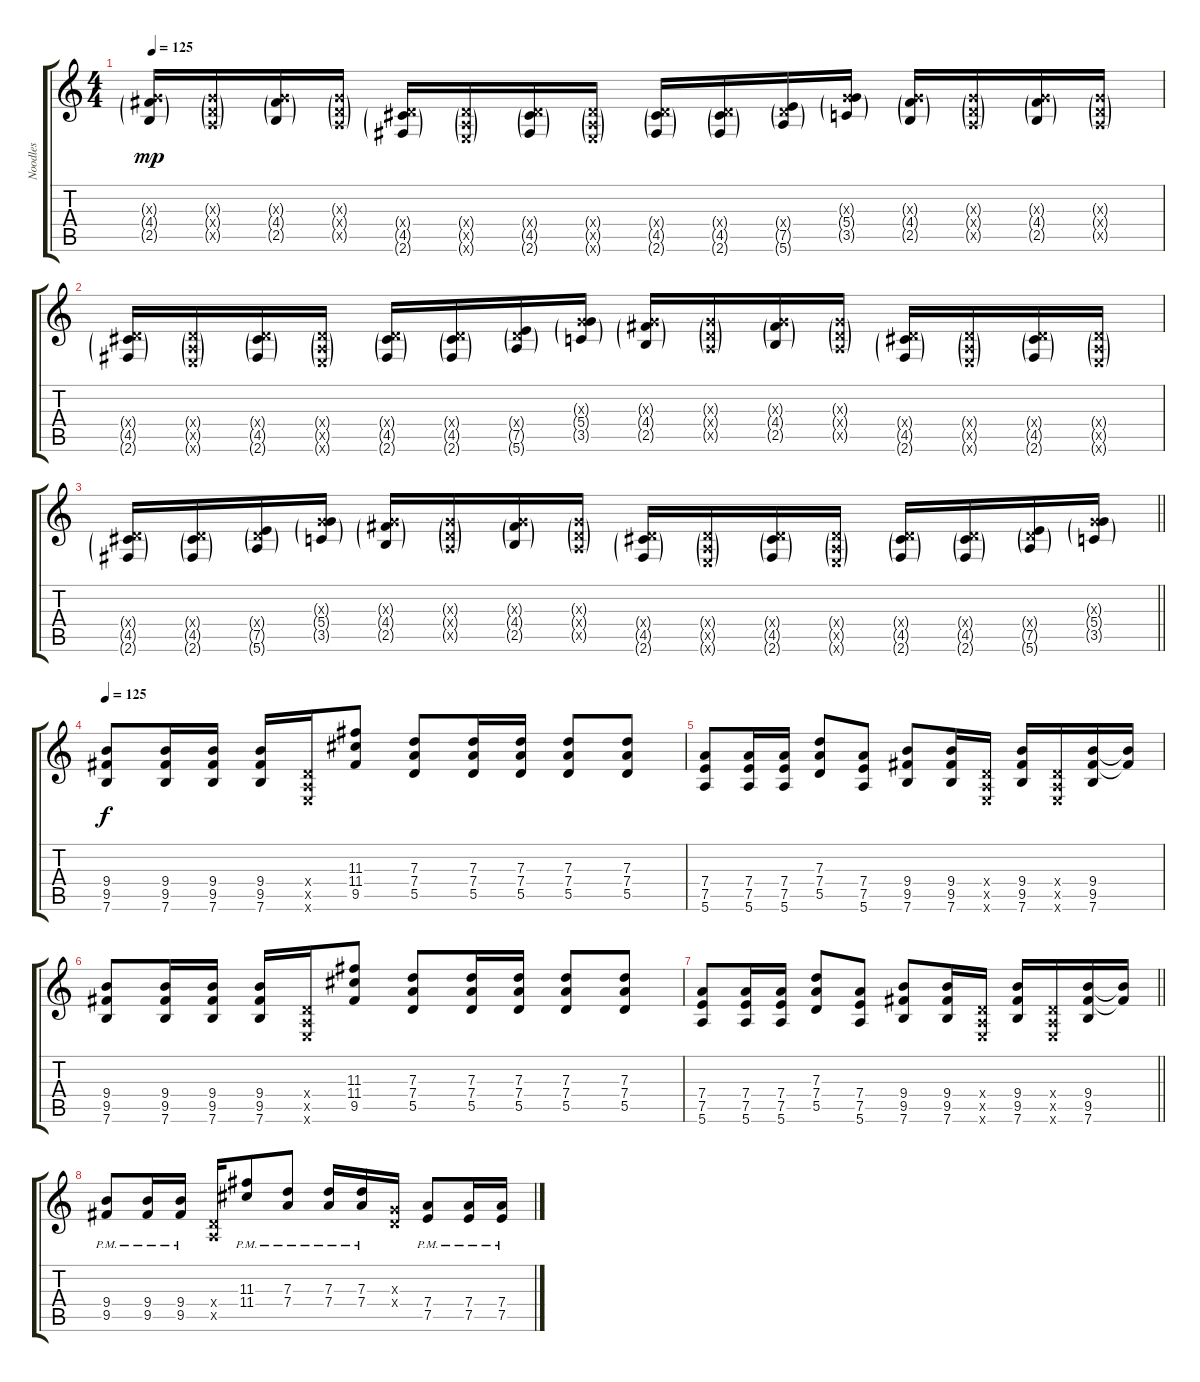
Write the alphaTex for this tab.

\track ("Noodles" "Noodles") {instrument overdrivenguitar}
\staff {score tabs}
\tuning (E4 B3 G3 D3 A2 E2) {hide}
\ts (4 4)
\tempo 125
\clef g2
\ks c
(0.3{g x} 4.4{g} 2.5{g}).16{dy mp} (0.3{g x} 0.4{g x} 0.5{g x}).16 (0.3{g x} 4.4{g} 2.5{g}).16 (0.3{g x} 0.4{g x} 0.5{g x}).16 (0.4{g x} 4.5{g} 2.6{g}).16 (0.4{g x} 0.5{g x} 0.6{g x}).16 (0.4{g x} 4.5{g} 2.6{g}).16 (0.4{g x} 0.5{g x} 0.6{g x}).16 (0.4{g x} 4.5{g} 2.6{g}).16 (0.4{g x} 4.5{g} 2.6{g}).16 (0.4{g x} 7.5{g} 5.6{g}).16 (0.3{g x} 5.4{g} 3.5{g}).16 (0.3{g x} 4.4{g} 2.5{g}).16 (0.3{g x} 0.4{g x} 0.5{g x}).16 (0.3{g x} 4.4{g} 2.5{g}).16 (0.3{g x} 0.4{g x} 0.5{g x}).16 |
(0.4{g x} 4.5{g} 2.6{g}).16 (0.4{g x} 0.5{g x} 0.6{g x}).16 (0.4{g x} 4.5{g} 2.6{g}).16 (0.4{g x} 0.5{g x} 0.6{g x}).16 (0.4{g x} 4.5{g} 2.6{g}).16 (0.4{g x} 4.5{g} 2.6{g}).16 (0.4{g x} 7.5{g} 5.6{g}).16 (0.3{g x} 5.4{g} 3.5{g}).16 (0.3{g x} 4.4{g} 2.5{g}).16 (0.3{g x} 0.4{g x} 0.5{g x}).16 (0.3{g x} 4.4{g} 2.5{g}).16 (0.3{g x} 0.4{g x} 0.5{g x}).16 (0.4{g x} 4.5{g} 2.6{g}).16 (0.4{g x} 0.5{g x} 0.6{g x}).16 (0.4{g x} 4.5{g} 2.6{g}).16 (0.4{g x} 0.5{g x} 0.6{g x}).16 |
\barLineRight lightlight
(0.4{g x} 4.5{g} 2.6{g}).16 (0.4{g x} 4.5{g} 2.6{g}).16 (0.4{g x} 7.5{g} 5.6{g}).16 (0.3{g x} 5.4{g} 3.5{g}).16 (0.3{g x} 4.4{g} 2.5{g}).16 (0.3{g x} 0.4{g x} 0.5{g x}).16 (0.3{g x} 4.4{g} 2.5{g}).16 (0.3{g x} 0.4{g x} 0.5{g x}).16 (0.4{g x} 4.5{g} 2.6{g}).16 (0.4{g x} 0.5{g x} 0.6{g x}).16 (0.4{g x} 4.5{g} 2.6{g}).16 (0.4{g x} 0.5{g x} 0.6{g x}).16 (0.4{g x} 4.5{g} 2.6{g}).16 (0.4{g x} 4.5{g} 2.6{g}).16 (0.4{g x} 7.5{g} 5.6{g}).16 (0.3{g x} 5.4{g} 3.5{g}).16 |
\tempo 125
(9.4 9.5 7.6).8{dy f instrument overdrivenguitar} (9.4 9.5 7.6).16 (9.4 9.5 7.6).16 (9.4 9.5 7.6).16 (0.4{x} 0.5{x} 0.6{x}).16 (11.3 11.4 9.5).8 (7.3 7.4 5.5).8 (7.3 7.4 5.5).16 (7.3 7.4 5.5).16 (7.3 7.4 5.5).8 (7.3 7.4 5.5).8 |
(7.4 7.5 5.6).8 (7.4 7.5 5.6).16 (7.4 7.5 5.6).16 (7.3 7.4 5.5).8 (7.4 7.5 5.6).8 (9.4 9.5 7.6).8 (9.4 9.5 7.6).16 (0.4{x} 0.5{x} 0.6{x}).16 (9.4 9.5 7.6).16 (0.4{x} 0.5{x} 0.6{x}).16 (9.4 9.5 7.6).16 (9.4{t} 9.5{t}).16 |
(9.4 9.5 7.6).8 (9.4 9.5 7.6).16 (9.4 9.5 7.6).16 (9.4 9.5 7.6).16 (0.4{x} 0.5{x} 0.6{x}).16 (11.3 11.4 9.5).8 (7.3 7.4 5.5).8 (7.3 7.4 5.5).16 (7.3 7.4 5.5).16 (7.3 7.4 5.5).8 (7.3 7.4 5.5).8 |
\barLineRight lightlight
(7.4 7.5 5.6).8 (7.4 7.5 5.6).16 (7.4 7.5 5.6).16 (7.3 7.4 5.5).8 (7.4 7.5 5.6).8 (9.4 9.5 7.6).8 (9.4 9.5 7.6).16 (0.4{x} 0.5{x} 0.6{x}).16 (9.4 9.5 7.6).16 (0.4{x} 0.5{x} 0.6{x}).16 (9.4 9.5 7.6).16 (9.4{t} 9.5{t}).16 |
(9.4{pm} 9.5{pm}).8 (9.4{pm} 9.5{pm}).16 (9.4{pm} 9.5{pm}).16 (0.4{x} 0.5{x}).16 (11.3{pm} 11.4{pm}).8 (7.3{pm} 7.4{pm}).8 (7.3{pm} 7.4{pm}).16 (7.3{pm} 7.4{pm}).16 (0.3{x} 0.4{x}).16 (7.4{pm} 7.5{pm}).8 (7.4{pm} 7.5{pm}).16 (7.4{pm} 7.5{pm}).16
